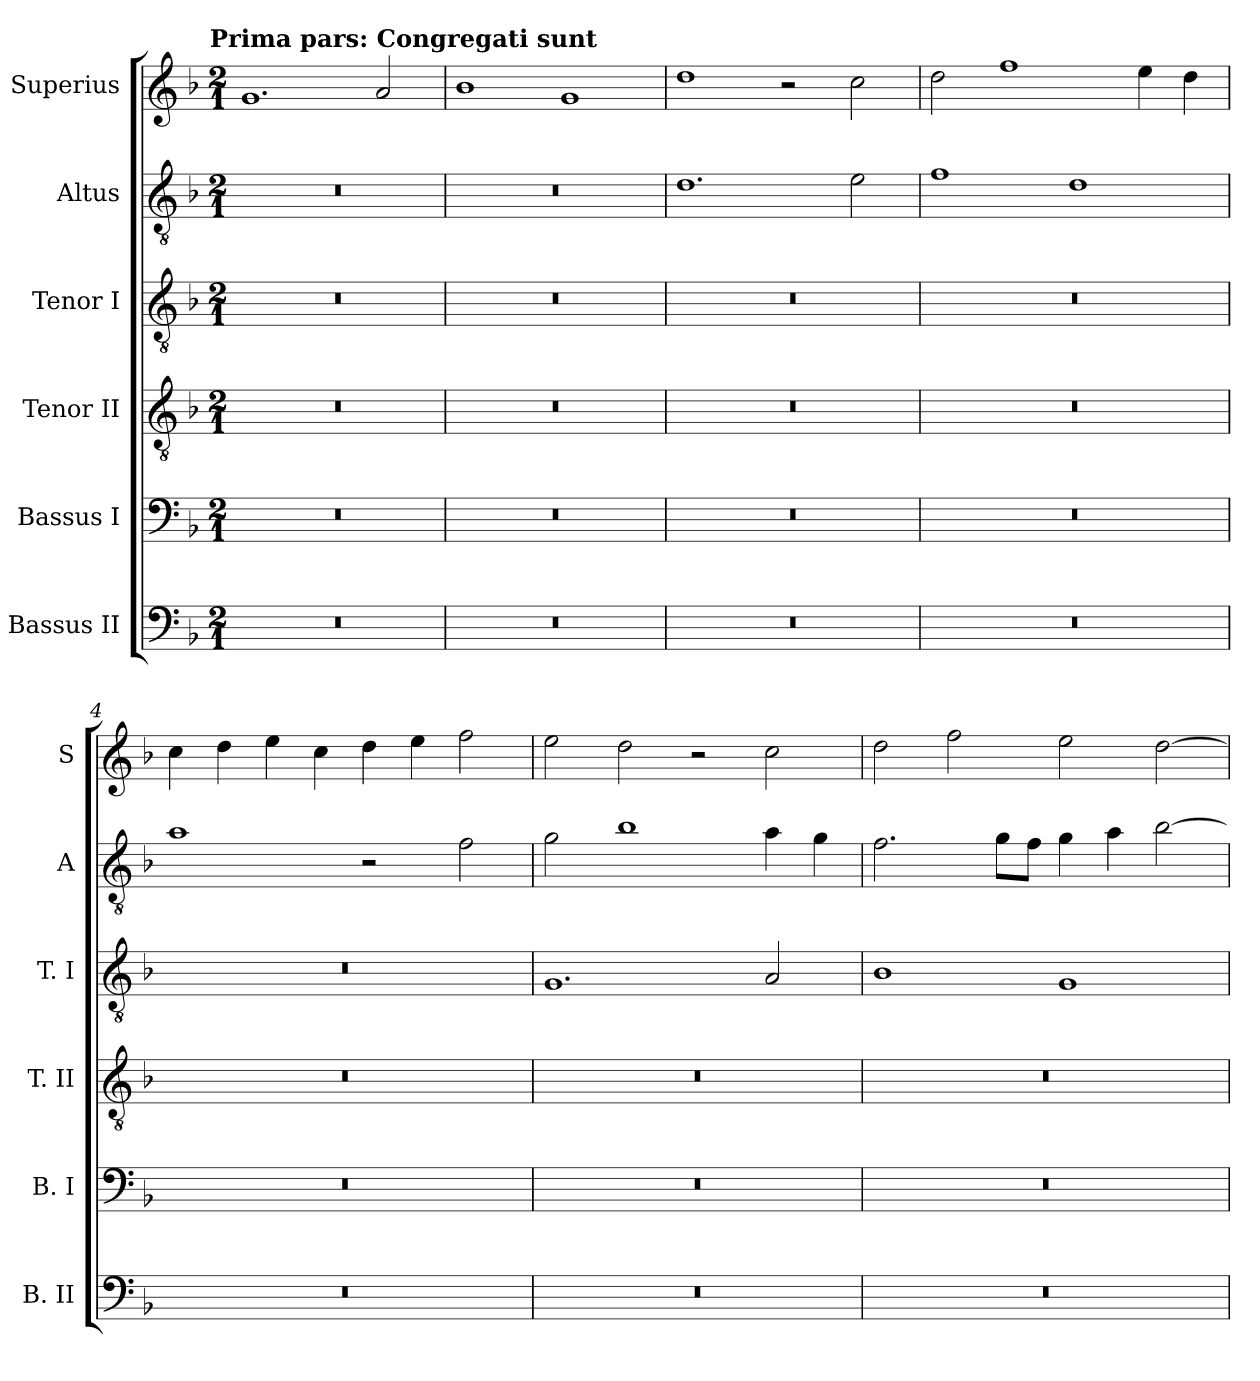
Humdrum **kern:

**kern	**kern	**kern	**kern	**kern	**kern
*part6	*part5	*part4	*part3	*part2	*part1
*staff6	*staff5	*staff4	*staff3	*staff2	*staff1
*I"Bassus II	*I"Bassus I	*I"Tenor II	*I"Tenor I	*I"Altus	*I"Superius
*I'B. II	*I'B. I	*I'T. II	*I'T. I	*I'A	*I'S
*clefF4	*clefF4	*clefGv2	*clefGv2	*clefGv2	*clefG2
*k[b-]	*k[b-]	*k[b-]	*k[b-]	*k[b-]	*k[b-]
*F:	*F:	*F:	*F:	*F:	*F:
!!LO:TX:omd:t=Prima pars&colon; Congregati sunt
*M2/1	*M2/1	*M2/1	*M2/1	*M2/1	*M2/1
=	=	=	=	=	=
0r	0r	0r	0r	0r	1.g
.	.	.	.	.	2a
=1	=1	=1	=1	=1	=1
0r	0r	0r	0r	0r	1b-
.	.	.	.	.	1g
=2	=2	=2	=2	=2	=2
0r	0r	0r	0r	1.d	1dd
.	.	.	.	.	2r
.	.	.	.	2e	2cc
=3	=3	=3	=3	=3	=3
0r	0r	0r	0r	1f	2dd
.	.	.	.	.	1ff
.	.	.	.	1d	.
.	.	.	.	.	4ee
.	.	.	.	.	4dd
=4	=4	=4	=4	=4	=4
0r	0r	0r	0r	1a	4cc
.	.	.	.	.	4dd
.	.	.	.	.	4ee
.	.	.	.	.	4cc
.	.	.	.	2r	4dd
.	.	.	.	.	4ee
.	.	.	.	2f	2ff
=5	=5	=5	=5	=5	=5
0r	0r	0r	1.G	2g	2ee
.	.	.	.	1b-	2dd
.	.	.	.	.	2r
.	.	.	2A	4a	2cc
.	.	.	.	4g	.
=6	=6	=6	=6	=6	=6
0r	0r	0r	1B-	2.f	2dd
.	.	.	.	.	2ff
.	.	.	.	8gL	.
.	.	.	.	8fJ	.
.	.	.	1G	4g	2ee
.	.	.	.	4a	.
.	.	.	.	[2b-	[2dd
=	=	=	=	=	=
*-	*-	*-	*-	*-	*-
